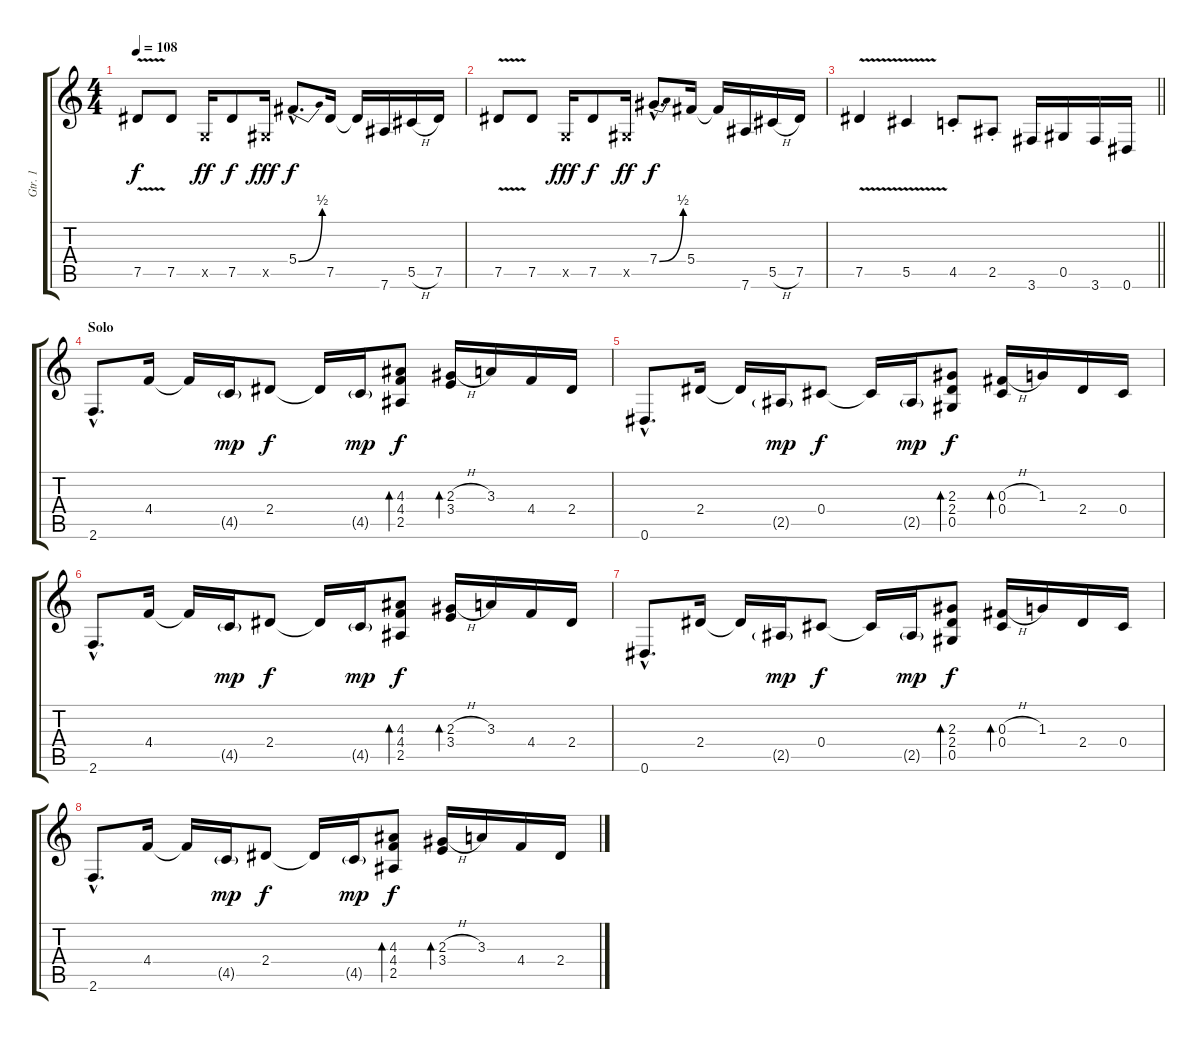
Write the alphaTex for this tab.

\track ("Gtr. 1" "Gtr. 1") {instrument distortionguitar}
\staff {score tabs}
\tuning (Eb4 Bb3 Gb3 Db3 Ab2 Eb2) {hide}
\ts (4 4)
\tempo 108
\clef g2
\ks c
7.5{v}.8{dy f} 7.5.8 -1.5{x}.16{dy ff} 7.5.8{dy f} 0.5{x}.16{dy fff} 5.4{be (bend 0 0 60 2) hac}.8{d dy f} 7.5.16 7.5{t}.16 7.6.16 5.5{h}.16 7.5.16 |
7.5{v}.8 7.5.8 -1.5{x}.16{dy fff} 7.5.8{dy f} 0.5{x}.16{dy ff} 7.4{be (bend 0 0 60 2) hac}.8{d dy f} 5.4.16 5.4{t}.16 7.6.16 5.5{h}.16 7.5.16 |
\barLineRight lightlight
7.5{v}.4 5.5{v}.4 4.5{st}.8 2.5{st}.8 3.6.16 0.5.16 3.6.16 0.6.16 |
\section ("" "Solo")
2.6{hac}.8{d} 4.4.16 4.4{t}.16 4.5{g}.16{dy mp} 2.4.8{dy f} 2.4{t}.16 4.5{g}.16{dy mp} (4.3 4.4 2.5).8{bd 60 dy f} (2.3{h} 3.4).16{bd 60} 3.3.16 4.4.16 2.4.16 |
0.6{hac}.8{d} 2.4.16 2.4{t}.16 2.5{g}.16{dy mp} 0.4.8{dy f} 0.4{t}.16 2.5{g}.16{dy mp} (2.3 2.4 0.5).8{bd 60 dy f} (0.3{h} 0.4).16{bd 60} 1.3.16 2.4.16 0.4.16 |
2.6{hac}.8{d} 4.4.16 4.4{t}.16 4.5{g}.16{dy mp} 2.4.8{dy f} 2.4{t}.16 4.5{g}.16{dy mp} (4.3 4.4 2.5).8{bd 60 dy f} (2.3{h} 3.4).16{bd 60} 3.3.16 4.4.16 2.4.16 |
0.6{hac}.8{d} 2.4.16 2.4{t}.16 2.5{g}.16{dy mp} 0.4.8{dy f} 0.4{t}.16 2.5{g}.16{dy mp} (2.3 2.4 0.5).8{bd 60 dy f} (0.3{h} 0.4).16{bd 60} 1.3.16 2.4.16 0.4.16 |
2.6{hac}.8{d} 4.4.16 4.4{t}.16 4.5{g}.16{dy mp} 2.4.8{dy f} 2.4{t}.16 4.5{g}.16{dy mp} (4.3 4.4 2.5).8{bd 60 dy f} (2.3{h} 3.4).16{bd 60} 3.3.16 4.4.16 2.4.16
